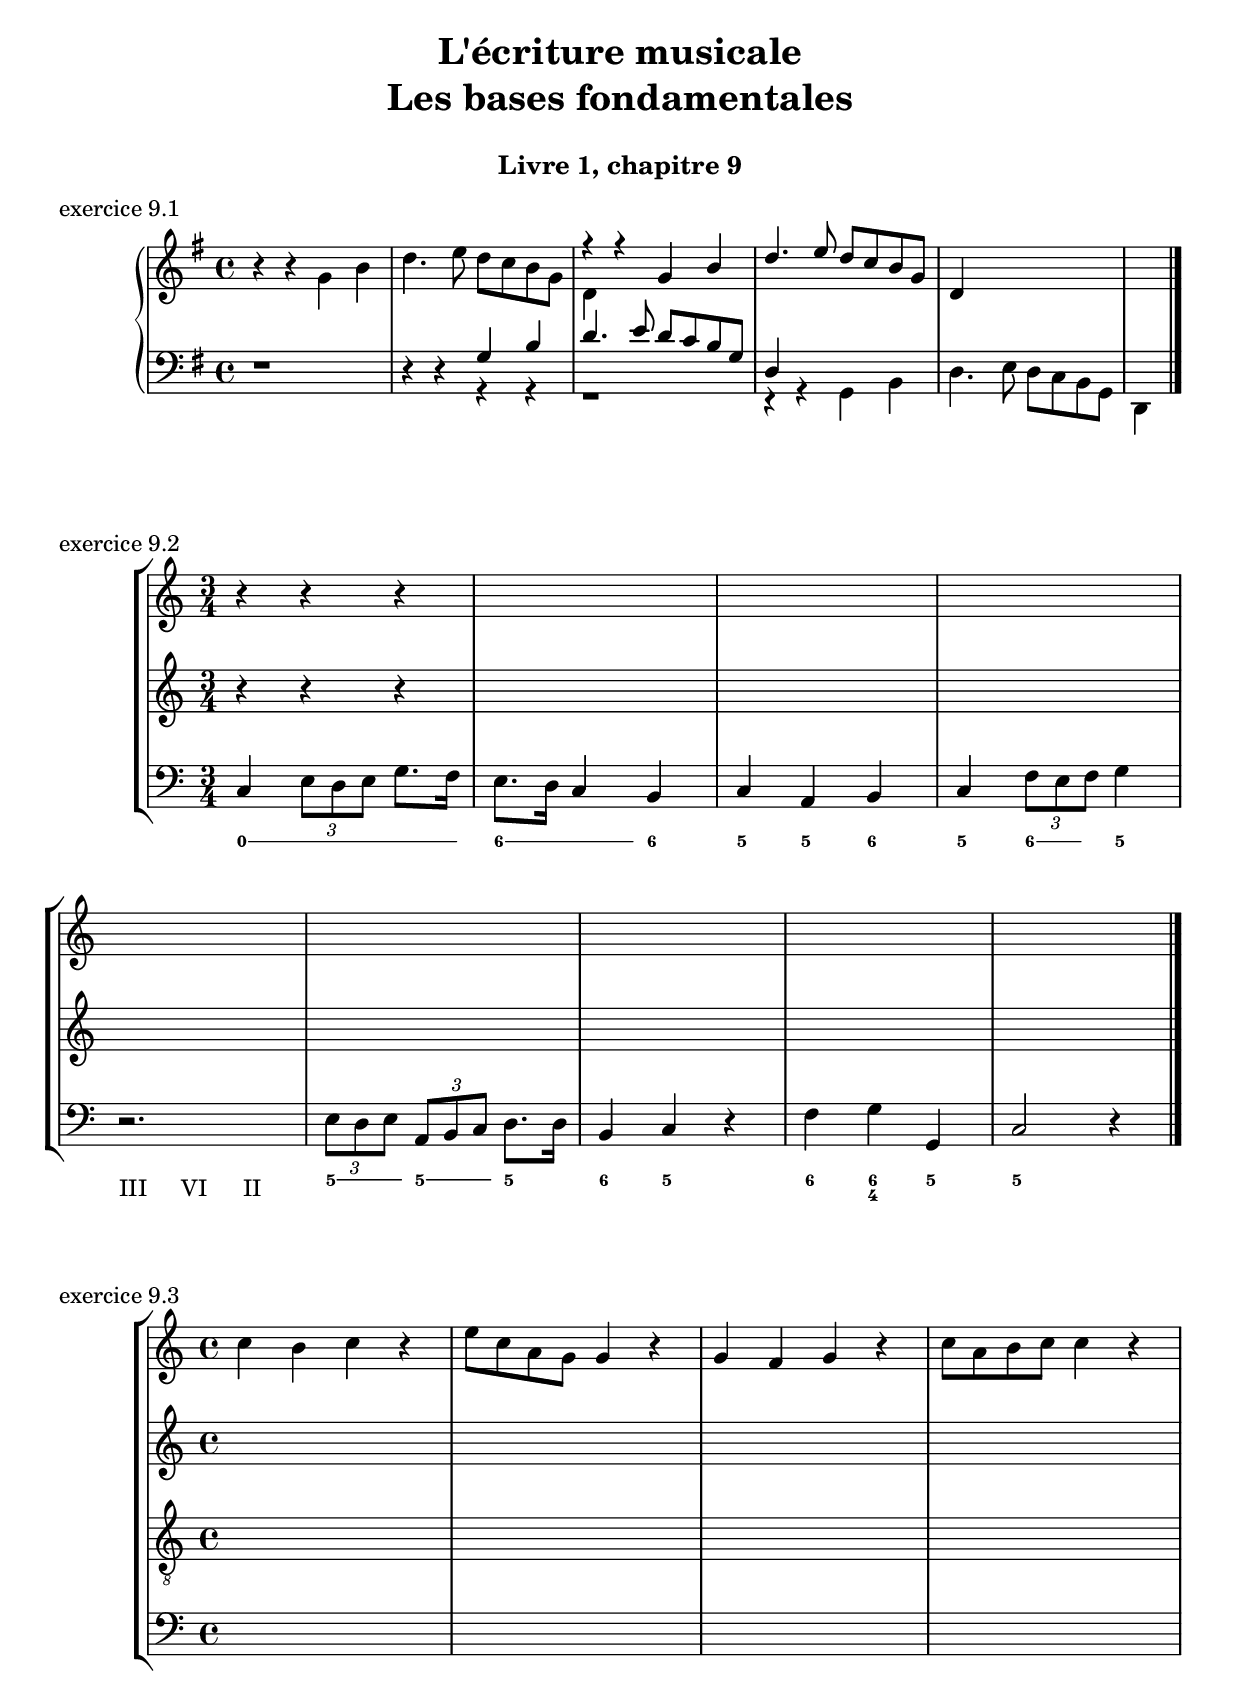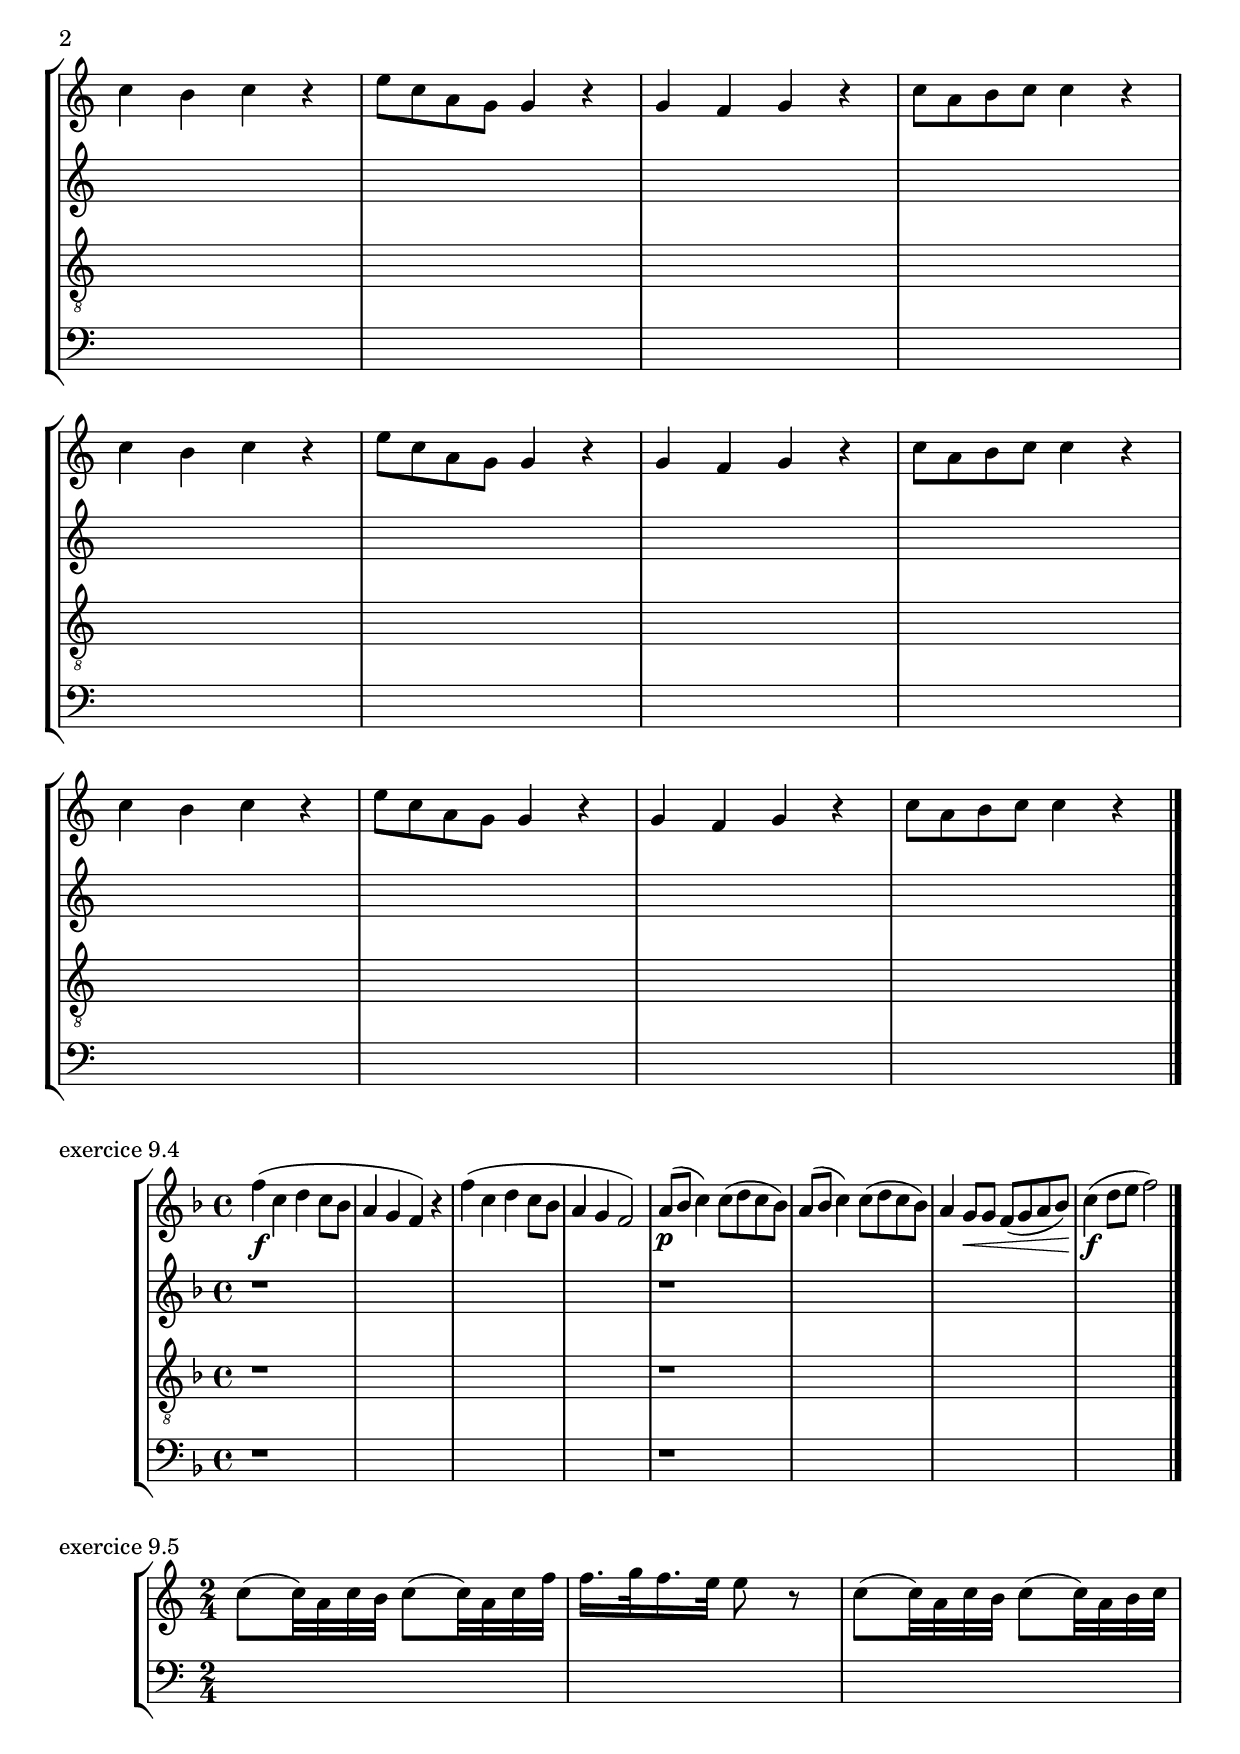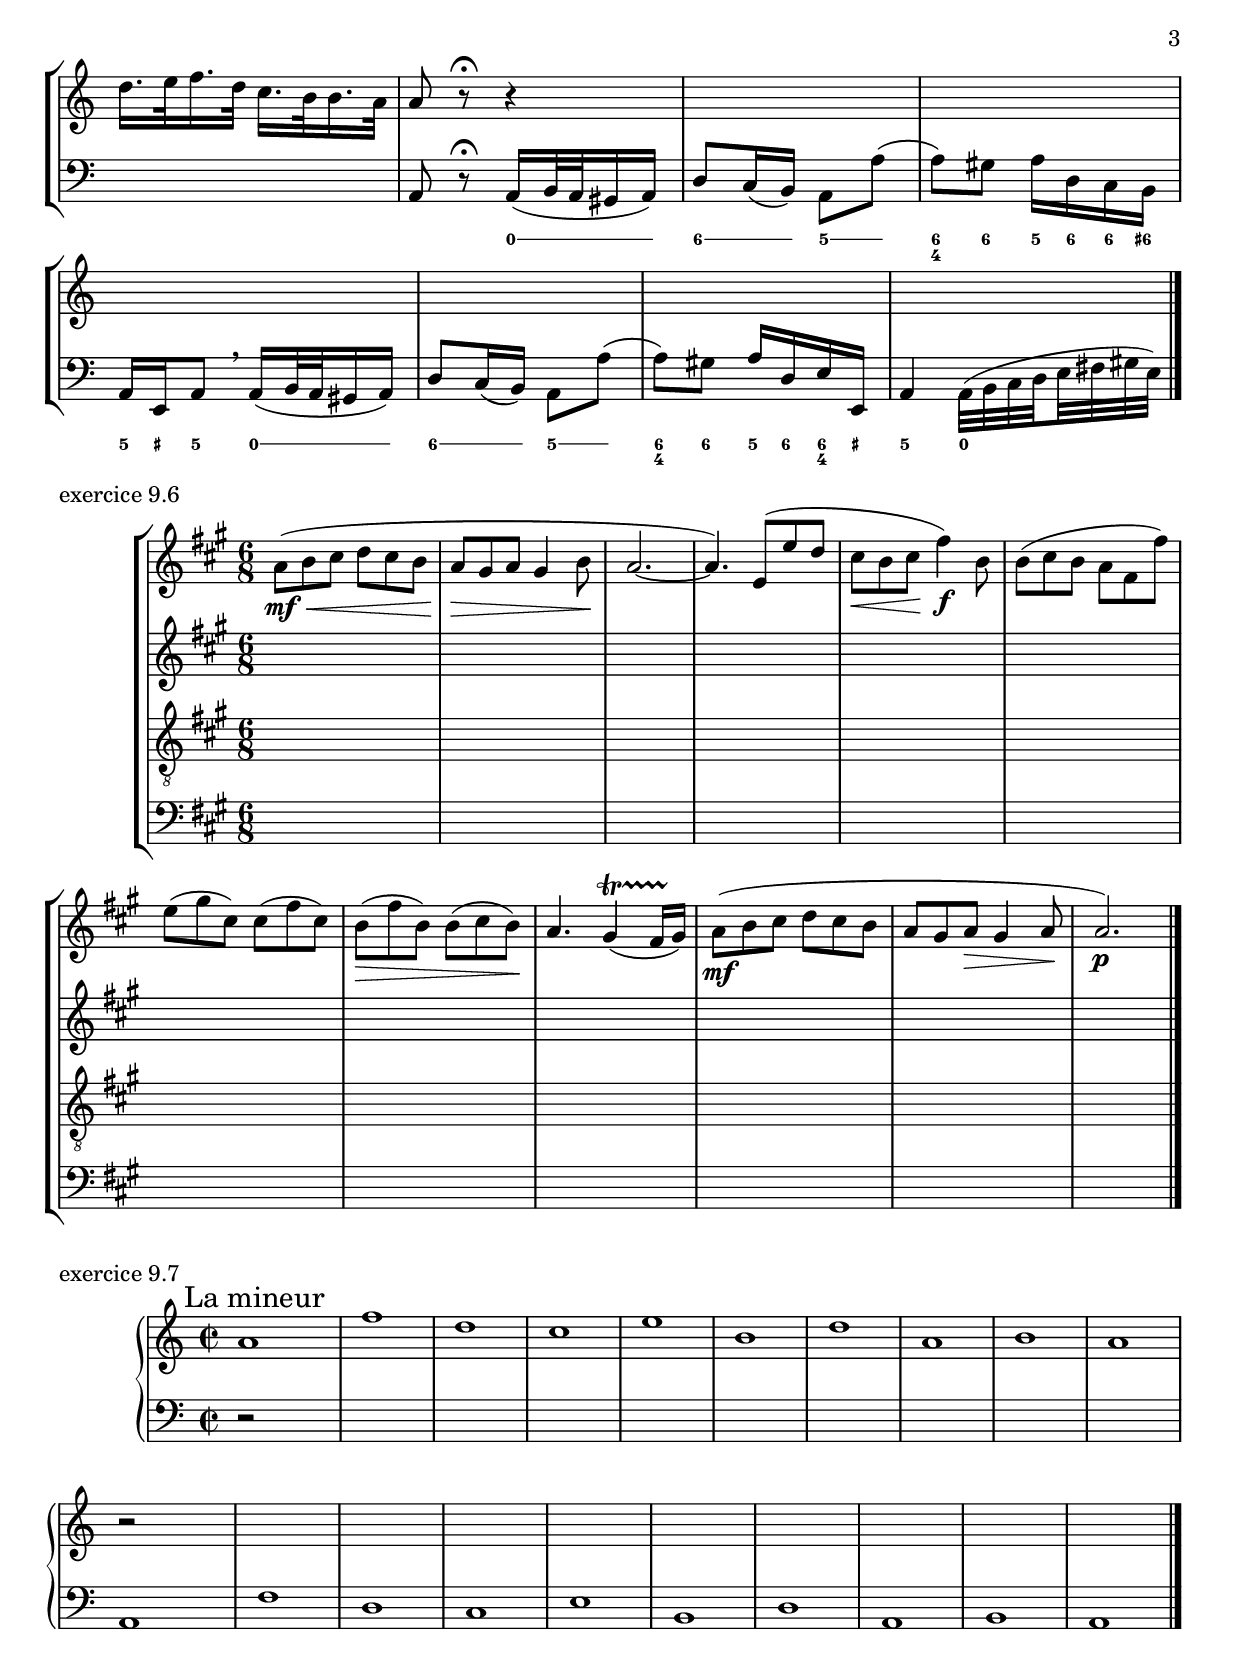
\version "2.18.2"
\language "english"

\header {
  title = \markup
     \center-column {
       \combine \null \vspace #1
       "L'écriture musicale"
       "Les bases fondamentales"
       " "
      }
  subtitle = "Livre 1, chapitre 9"
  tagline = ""
}
\paper {
  #(include-special-characters)
  print-all-headers = ##t
  max-systems-per-page = 10
  %min-systems-per-page = 4
  %systems-per-page=6
}
%#(set-global-staff-size 18)
%#(set-default-paper-size "a4landscape")

global = { \time 4/4 \key g \major }
\score {
  \header {
    title = ##f
    subtitle = ##f
    piece = "exercice 9.1"
  }
  \new PianoStaff <<
    \new Staff <<
      \clef treble
      \global
      \new Voice = "soprane" {  \voiceOne
        \relative c'' {
          s1 s1 r4 r4 g4 b d4. e8 d c b g d4 s2. s4
          \bar "|."
        }
      }
      \new Voice = "alto" {
        \relative c'' {
          \oneVoice r4 r4 \voiceTwo g4 b d4. e8 d c b g d4 s2. s1 s1 s4
        }
      }
    >>
    \new Staff <<
      \clef bass
      \global
      \new Voice = "tenor" {
        \relative f {
          r1 r4 r4 \voiceOne g4 b d4. e8 d c b g d4 s2. s1 s4
        }
      }
      \new Voice = "bass" { \voiceTwo
        \relative f {
          s1 s2 r4 r4 r1 r4 r4 g,4 b d4. e8 d c b g d4
        }
      }
    >>
  >>
}
global = { \time 3/4 \key c \major }
\score {
  \header {
    title = ##f
    subtitle = ##f
    piece = "exercice 9.2"
  }
  \new StaffGroup <<
    \new Staff <<
      \clef treble
      \global
      \relative c'' {
        r4 r4 r4 s2.*3
        s2.*5
        \bar "|."
      }
    >>
    \new Staff <<
      \clef treble
      \global
      \relative c'' {
        r4 r4 r4 s2.*3
        s2.*5
      }
    >>
    \new Staff <<
      \clef bass
      \global
      \relative f {
        c4 \tuplet 3/2 { e8 d e } g8. f16 e8. d16 c4 b c a b c \tuplet 3/2 { f8 e f } g4
        r2. \tuplet 3/2 { e8 d e } \tuplet 3/2 { a, b c } d8. d16 b4 c r4 f4 g g, c2 r4
      }
      \new FiguredBass{
        \figuremode {
          \bassFigureExtendersOn
          <0>4 <0> <0>8. <0>16 <6\!>4 <6>8. <6>16 <6\!>4 <5> <5\!> <6> <5> <6>8 <6> <5>4 \break
          r2. <5>8. <5>16 <5\!>8. <5>16 <5\!>4 <6> <5> r4 <6> <6\! 4\!> <5> <5\!>2 r4
        }
      }
      \new FiguredBass{
        \figuremode {
          <_>2. <_> <_> <_> <III>4 <VI>4 <II>4
        }
      }
    >>
  >>
}
global = { \time 4/4 \key c \major }
\score {
  \header {
    title = ##f
    subtitle = ##f
    piece = "exercice 9.3"
  }
  \new StaffGroup <<
    \new Staff <<
      \clef treble
      \global
      \relative c'' {
        c4 b c r4 e8 c a g g4 r4 g4 f g r4 c8 a b c c4 r4 \break
        c4 b c r4 e8 c a g g4 r4 g4 f g r4 c8 a b c c4 r4 \break
        c4 b c r4 e8 c a g g4 r4 g4 f g r4 c8 a b c c4 r4 \break
        c4 b c r4 e8 c a g g4 r4 g4 f g r4 c8 a b c c4 r4
        \bar "|."
      }
    >>
    \new Staff <<
      \clef treble
      \global
      \relative c'' {
        s1*4
        s1*4
        s1*4
        s1*4
      }
    >>
    \new Staff <<
      \clef "treble_8"
      \global
      \relative c'' {
        s1*4
        s1*4
        s1*4
        s1*4
      }
    >>
    \new Staff <<
      \clef bass
      \global
      \relative f {
        s1*4
        s1*4
        s1*4
        s1*4
      }
      \new FiguredBass{
        \figuremode {
          
        }
      }
      \new FiguredBass{
        \figuremode {
          
        }
      }
    >>
  >>
}
global = { \time 4/4 \key f \major }
\score {
  \header {
    title = ##f
    subtitle = ##f
    piece = "exercice 9.4"
  }
  \new StaffGroup <<
    \new Staff <<
      \clef treble
      \global
      \relative c'' {
        f4\f (c d c8 bf a4 g f) r4 f'4 (c d c8 bf a4 g f2) a8\p (bf c4) c8 (d c bf) a (bf c4) c8 (d c bf) a4 g8\< g f (g a bf)\! c4\f (d8 e f2)
        \bar "|."
      }
    >>
    \new Staff <<
      \clef treble
      \global
      \relative c'' {
        r1*4
        r1*4
      }
    >>
    \new Staff <<
      \clef "treble_8"
      \global
      \relative c'' {
        r1*4
        r1*4
      }
    >>
    \new Staff <<
      \clef bass
      \global
      \relative f {
        r1*4
        r1*4
      }
      \new FiguredBass{
        \figuremode {
          
        }
      }
      \new FiguredBass{
        \figuremode {
          
        }
      }
    >>
  >>
}
global = { \time 2/4 \key c \major }
\score {
  \header {
    title = ##f
    subtitle = ##f
    piece = "exercice 9.5"
  }
  \new StaffGroup <<
    \new Staff <<
      \clef treble
      \global
      \relative c'' {
        c8 (c32) a c b c8 (c32) a c f f16. g32 f16. e32 e8 r8 c8 (c32) a c b c8 (c32) a b c \break
        d16. e32 f16. d32 c16. b32 b16. a32 a8 r8\fermata r4 s2*2
        s2*4
        \bar "|."
      }
    >>
    \new Staff <<
      \clef bass
      \global
      \relative f, {
        s2*4 a8 r8\fermata a16 (b32 a gs16 a) d8 c16 (b) a8 a' (a8) gs a16 d, c b
        a e a8 \breathe a16 (b32 a gs16 a) d8 c16 (b) a8 a' (a8) gs a16 d,e e, a4 a32( b c \set stemRightBeamCount = #1 d \set stemLeftBeamCount = #1 e fs gs e)
      }
      \new FiguredBass{
        \figuremode {
          
          <_>2 <_>2 <_>2
          <_>2 <_>4 \bassFigureExtendersOn <0>8. <0>16 <6>8. <6>16 <5>8 <5> <6 4>8 <6\!>8 <5>16 <6> <6\!> <6+\!>
          <5> <_+> <5>8 <0>8. <0>16 <6>8. <6>16 <5>8 <5>8 <6 4> <6\!> <5>16 <6> <6\! 4> <_+\!> <5>4 <0>
        }
      }
      \new FiguredBass{
        \figuremode {
          
        }
      }
    >>
  >>
}
global = { \time 6/8 \key a \major }
\score {
  \header {
    title = ##f
    subtitle = ##f
    piece = "exercice 9.6"
  }
  \new StaffGroup <<
    \new Staff <<
      \clef treble
      \global
      \relative c'' {
        a8\mf\<( b cs d cs b a\!\> gs a gs4 b8\! a2.~ a4.) e8( e' d cs\< b cs\! fs4\f) b,8 b( cs b a fs fs') \break
        e( gs cs,) cs( fs cs) b\>( fs' b,) b( cs b\!) a4. gs4\startTrillSpan( fs16 gs\stopTrillSpan) a8\mf( b cs d cs b a gs a\> gs4 a8\! a2.\p)
        \bar "|."
      }
    >>
    \new Staff <<
      \clef treble
      \global
      \relative c'' {
        s2.*6
        s2.*6
      }
    >>
    \new Staff <<
      \clef "treble_8"
      \global
      \relative c'' {
        s2.*6
        s2.*6
      }
    >>
    \new Staff <<
      \clef bass
      \global
      \relative f {
        s2.*6
        s2.*6
      }
      \new FiguredBass{
        \figuremode {
          
        }
      }
      \new FiguredBass{
        \figuremode {
          
        }
      }
    >>
  >>
}
global = { \time 2/2 \key a \minor}
\score {
  \header {
    title = ##f
    subtitle = ##f
    piece = "exercice 9.7"
  }
  \new PianoStaff <<
    \new Staff <<
      \set Staff.explicitKeySignatureVisibility = #end-of-line-invisible 
      \set Staff.explicitClefVisibility = #end-of-line-invisible 
      \override Staff.TimeSignature.break-visibility = #end-of-line-invisible 
      \clef treble
      \global
      \new Voice = "soprane" {
        \relative c'' {
          \mark "La mineur"
          a1 f' d c e b d a b a \break
          r2 s2 s1*9
          \bar "|."
        }
      }
    >>
    \new Staff <<
      \set Staff.explicitKeySignatureVisibility = #end-of-line-invisible 
      \set Staff.explicitClefVisibility = #end-of-line-invisible 
      \override Staff.TimeSignature.break-visibility = #end-of-line-invisible 
      \clef bass
      \global
      \new Voice = "bass" {
        \relative f, {
          r2 s2 s1*9
          a1 f' d c e b d a b a
        }
      }
    >>
  >>
}
\layout {
  \context {
    \Score
    \override RehearsalMark.self-alignment-X =
      #(lambda (grob)
         (let* ((break-dir (ly:item-break-dir grob)))
           (case break-dir
             ((-1) RIGHT)  ;; end-of-line   -> right aligned
             ((1) LEFT)    ;; begin-of-line -> left-aligned
             (else CENTER) ;; otherwise     -> center-aligned
             )))
    \omit BarNumber
  }
ragged-last = ##f
}